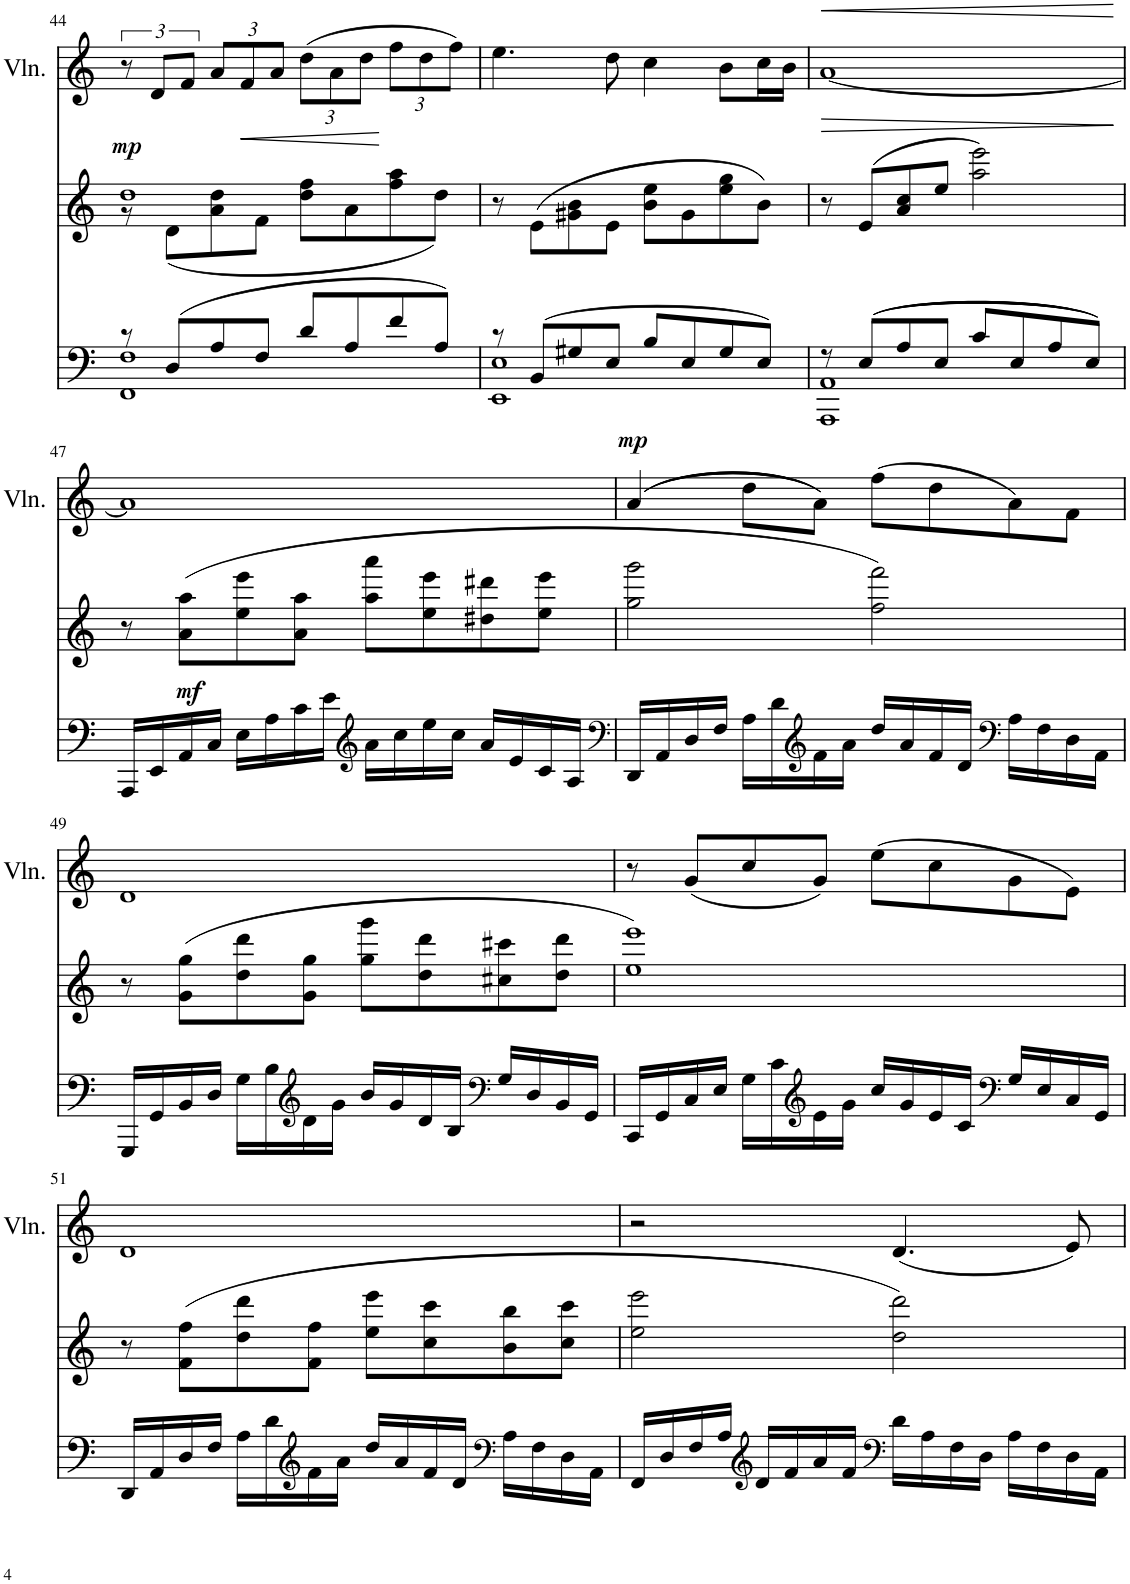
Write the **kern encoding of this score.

**kern	**kern	**dynam	**kern	**dynam
*part3	*part2	*part2	*part1	*part1
*staff3	*staff2	*staff2	*staff1	*staff1
*I"Piano	*I"Piano	*	*I"Piano	*
*I'Pno	*I'Pno	*	*I'Pno	*
!!LO:PB:g=z
*clefF4	*clefG2	*	*clefG2	*
*k[]	*k[]	*	*k[]	*
*M4/4	*M4/4	*	*M4/4	*
*met(c)	*met(c)	*	*met(c)	*
=44	=44	=44	=44	=44
*^	*^	*	*	*
!	!	!	!	!LO:DY:a	!	!
8r	1FF 1F	1dd	8r	mp	12r	.
.	.	.	.	.	12d/L	.
(8D/L	.	.	(8d\L	.	.	.
.	.	.	.	.	12f/J	.
*	*	*	*	*	*Xbrackettup	*
8A/	.	.	8a\ 8dd\	.	12a/L	.
!	!	!	!	!	!	!LO:HP:b
.	.	.	.	.	12f/	<
8F/J	.	.	8f\J	.	.	.
.	.	.	.	.	12a/J	.
8d/L	.	.	8dd\ 8ff\L	.	(12dd\L	.
.	.	.	.	.	12a\	.
8A/	.	.	8a\	.	.	.
.	.	.	.	.	12dd\J	.
8f/	.	.	8ff\ 8aa\	.	12ff\L	[
.	.	.	.	.	12dd\	.
8A/J)	.	.	8dd\J)	.	.	.
.	.	.	.	.	12ff\J)	.
*	*	*v	*v	*	*	*
=45	=45	=45	=45	=45	=45
8r	1EE 1E	8r	.	4.ee\	.
(8BB/L	.	(8e\L	.	.	.
8G#X/	.	8g#X\ 8b\	.	.	.
8E/J	.	8e\J	.	8dd\	.
8B/L	.	8b\ 8ee\L	.	4cc\	.
8E/	.	8g#\	.	.	.
8G#/	.	8ee\ 8gg\	.	8b\L	.
8E/J)	.	8b\J)	.	16cc\L	.
.	.	.	.	16b\JJ	.
=46	=46	=46	=46	=46	=46
!	!	!	!	!	!LO:HP:b
!	!	!	!	!	!LO:HP:n=1:b
8r	1AAA 1AA	8r	.	[1a	< >
((8E/L	.	(8e/L	.	.	.
8A/	.	8a/ 8cc/	.	.	.
8E/J	.	8ee/J	.	.	.
8c/L	.	2aa\ 2eee\)	.	.	.
8E/	.	.	.	.	.
8A/	.	.	.	.	.
8E/J))	.	.	.	.	.
*v	*v	*	*	*	*
.	.	.	.	[
!!LO:LB:g=z
=47	=47	=47	=47	=47
16AAA/LL	8r	.	1a]	.
16EE/	.	.	.	.
!	!	!LO:DY:b	!	!
16AA/	(8a\ 8aa\L	mf	.	.
16C/JJ	.	.	.	.
16E\LL	8ee\ 8eee\	.	.	.
16A\	.	.	.	.
16c\	8a\ 8aa\J	.	.	.
16e\JJ	.	.	.	.
*clefG2	*	*	*	*
16a\LL	8aa\ 8aaa\L	.	.	.
16cc\	.	.	.	.
16ee\	8ee\ 8eee\	.	.	.
16cc\JJ	.	.	.	.
16a/LL	8dd#X\ 8ddd#X\	.	.	.
16e/	.	.	.	.
16c/	8ee\ 8eee\J	.	.	.
16A/JJ	.	.	.	.
.	.	.	.	]
=48	=48	=48	=48	=48
*clefF4	*	*	*	*
!	!	!	!	!LO:DY:a
16DD/LL	2gg\ 2ggg\	.	((4a/	mp
16AA/	.	.	.	.
16D/	.	.	.	.
16F/JJ	.	.	.	.
16A\LL	.	.	8dd\L	.
16d\	.	.	.	.
*clefG2	*	*	*	*
16f\	.	.	8a\J))	.
16a\JJ	.	.	.	.
16dd/LL	2ff\ 2fff\)	.	(8ff\L	.
16a/	.	.	.	.
16f/	.	.	8dd\	.
16d/JJ	.	.	.	.
*clefF4	*	*	*	*
16A\LL	.	.	8a\)	.
16F\	.	.	.	.
16D\	.	.	8f\J	.
16AA\JJ	.	.	.	.
!!LO:LB:g=z
=49	=49	=49	=49	=49
16GGG/LL	8r	.	1d	.
16GG/	.	.	.	.
16BB/	(8g\ 8gg\L	.	.	.
16D/JJ	.	.	.	.
16G\LL	8dd\ 8ddd\	.	.	.
16B\	.	.	.	.
*clefG2	*	*	*	*
16d\	8g\ 8gg\J	.	.	.
16g\JJ	.	.	.	.
16b/LL	8gg\ 8ggg\L	.	.	.
16g/	.	.	.	.
16d/	8dd\ 8ddd\	.	.	.
16B/JJ	.	.	.	.
*clefF4	*	*	*	*
16G/LL	8cc#X\ 8ccc#X\	.	.	.
16D/	.	.	.	.
16BB/	8dd\ 8ddd\J	.	.	.
16GG/JJ	.	.	.	.
=50	=50	=50	=50	=50
16CC/LL	1ee 1eee)	.	8r	.
16GG/	.	.	.	.
16C/	.	.	(8g/L	.
16E/JJ	.	.	.	.
16G\LL	.	.	8cc/	.
16c\	.	.	.	.
*clefG2	*	*	*	*
16e\	.	.	8g/J)	.
16g\JJ	.	.	.	.
16cc/LL	.	.	(8ee\L	.
16g/	.	.	.	.
16e/	.	.	8cc\	.
16c/JJ	.	.	.	.
*clefF4	*	*	*	*
16G/LL	.	.	8g\	.
16E/	.	.	.	.
16C/	.	.	8e\J)	.
16GG/JJ	.	.	.	.
!!LO:LB:g=z
=51	=51	=51	=51	=51
16DD/LL	8r	.	1d	.
16AA/	.	.	.	.
16D/	(8f\ 8ff\L	.	.	.
16F/JJ	.	.	.	.
16A\LL	8dd\ 8ddd\	.	.	.
16d\	.	.	.	.
*clefG2	*	*	*	*
16f\	8f\ 8ff\J	.	.	.
16a\JJ	.	.	.	.
16dd/LL	8ee\ 8eee\L	.	.	.
16a/	.	.	.	.
16f/	8cc\ 8ccc\	.	.	.
16d/JJ	.	.	.	.
*clefF4	*	*	*	*
16A\LL	8b\ 8bb\	.	.	.
16F\	.	.	.	.
16D\	8cc\ 8ccc\J	.	.	.
16AA\JJ	.	.	.	.
=52	=52	=52	=52	=52
16FF/LL	2ee\ 2eee\	.	2r	.
16D/	.	.	.	.
16F/	.	.	.	.
16A/JJ	.	.	.	.
*clefG2	*	*	*	*
16d/LL	.	.	.	.
16f/	.	.	.	.
16a/	.	.	.	.
16f/JJ	.	.	.	.
*clefF4	*	*	*	*
16d\LL	2dd\ 2ddd\)	.	(4.d/	.
16A\	.	.	.	.
16F\	.	.	.	.
16D\JJ	.	.	.	.
16A\LL	.	.	.	.
16F\	.	.	.	.
16D\	.	.	8e/)	.
16AA\JJ	.	.	.	.
=	=	=	=	=
*-	*-	*-	*-	*-
